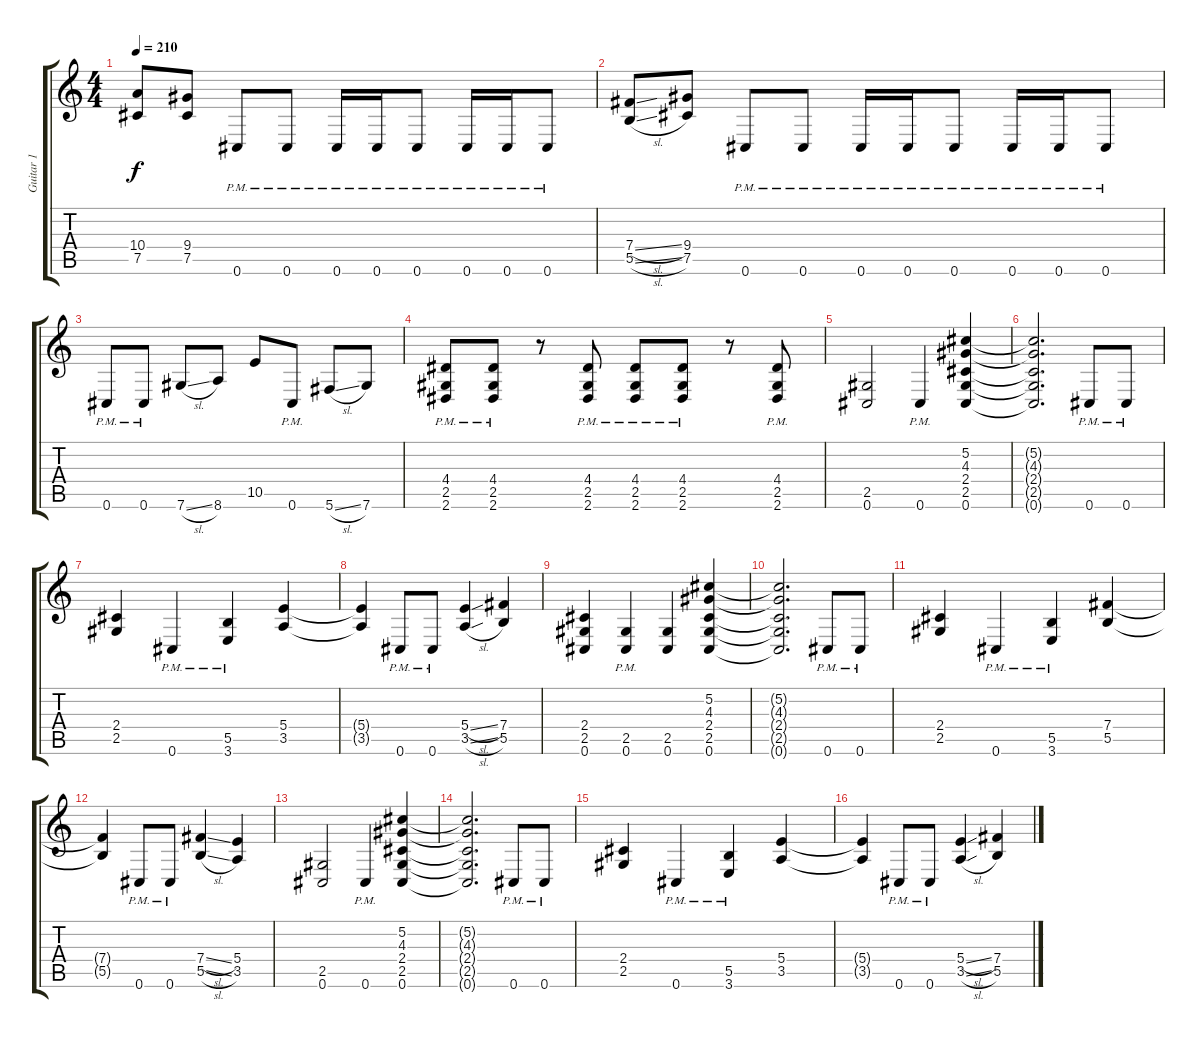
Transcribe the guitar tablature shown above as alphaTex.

\track ("Guitar 1" "Guitar 1") {instrument distortionguitar}
\staff {score tabs}
\tuning (Db4 Ab3 E3 B2 Gb2 Db2) {hide}
\ts (4 4)
\tempo 210
\clef g2
\ks c
(10.4 7.5).8{dy f} (9.4 7.5).8 0.6{pm}.8 0.6{pm}.8 0.6{pm}.16 0.6{pm}.16 0.6{pm}.8 0.6{pm}.16 0.6{pm}.16 0.6{pm}.8 |
(7.4{sl} 5.5{sl}).8 (9.4 7.5).8 0.6{pm}.8 0.6{pm}.8 0.6{pm}.16 0.6{pm}.16 0.6{pm}.8 0.6{pm}.16 0.6{pm}.16 0.6{pm}.8 |
0.6{pm}.8 0.6{pm}.8 7.6{sl}.8 8.6.8 10.5.8 0.6{pm}.8 5.6{sl}.8 7.6.8 |
(4.4{pm} 2.5 2.6).8 (4.4{pm} 2.5 2.6).8 r.8 (4.4{pm} 2.5 2.6).8 (4.4{pm} 2.5 2.6).8 (4.4{pm} 2.5 2.6).8 r.8 (4.4{pm} 2.5 2.6).8 |
(2.5 0.6).2 0.6{pm}.4 (5.2 4.3 2.4 2.5 0.6).4 |
(5.2{t} 4.3{t} 2.4{t} 2.5{t} 0.6{t}).2{d} 0.6{pm}.8 0.6{pm}.8 |
(2.4 2.5).4 0.6{pm}.4 (5.5{pm} 3.6{pm}).4 (5.4 3.5).4 |
(5.4{t} 3.5{t}).4 0.6{pm}.8 0.6{pm}.8 (5.4{sl} 3.5{sl}).4 (7.4 5.5).4 |
(2.4 2.5 0.6).4 (2.5{pm} 0.6{pm}).4 (2.5 0.6).4 (5.2 4.3 2.4 2.5 0.6).4 |
(5.2{t} 4.3{t} 2.4{t} 2.5{t} 0.6{t}).2{d} 0.6{pm}.8 0.6{pm}.8 |
(2.4 2.5).4 0.6{pm}.4 (5.5{pm} 3.6{pm}).4 (7.4 5.5).4 |
(7.4{t} 5.5{t}).4 0.6{pm}.8 0.6{pm}.8 (7.4{sl} 5.5{sl}).4 (5.4 3.5).4 |
(2.5 0.6).2 0.6{pm}.4 (5.2 4.3 2.4 2.5 0.6).4 |
(5.2{t} 4.3{t} 2.4{t} 2.5{t} 0.6{t}).2{d} 0.6{pm}.8 0.6{pm}.8 |
(2.4 2.5).4 0.6{pm}.4 (5.5{pm} 3.6{pm}).4 (5.4 3.5).4 |
(5.4{t} 3.5{t}).4 0.6{pm}.8 0.6{pm}.8 (5.4{sl} 3.5{sl}).4 (7.4 5.5).4
